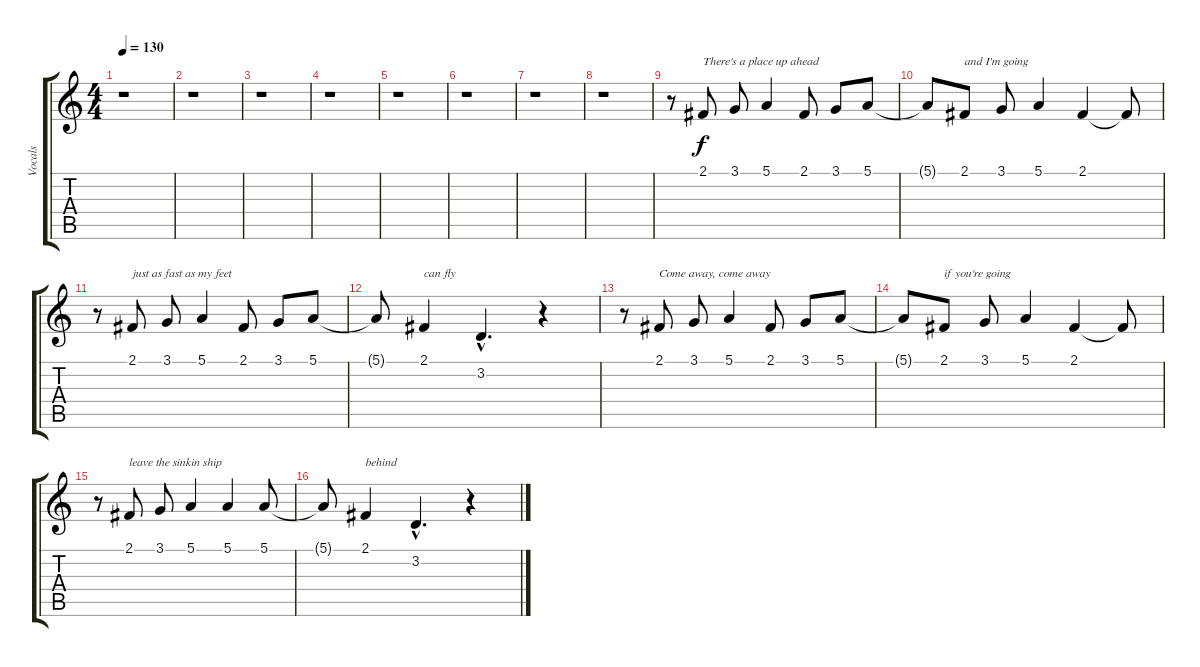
\track ("Vocals" "Vocals") {instrument lead3calliope}
\staff {score tabs}
\tuning (E4 B3 G3 D3 A2 E2) {hide}
\ts (4 4)
\tempo 130
\clef g2
\ks c
r.1{dy f instrument lead3calliope} |
r.1 |
r.1 |
r.1 |
r.1 |
r.1 |
r.1 |
r.1 |
r.8 2.1.8{txt "There's a place up ahead"} 3.1.8 5.1.4 2.1.8 3.1.8 5.1.8 |
5.1{t}.8 2.1.8{txt "and I'm going"} 3.1.8 5.1.4 2.1.4 2.1{t}.8 |
r.8 2.1.8{txt "just as fast as my feet"} 3.1.8 5.1.4 2.1.8 3.1.8 5.1.8 |
5.1{t}.8 2.1.4{txt "can fly"} 3.2{hac}.4{d} r.4 |
r.8 2.1.8{txt "Come away, come away"} 3.1.8 5.1.4 2.1.8 3.1.8 5.1.8 |
5.1{t}.8 2.1.8{txt "if you're going"} 3.1.8 5.1.4 2.1.4 2.1{t}.8 |
r.8 2.1.8{txt "leave the sinkin ship"} 3.1.8 5.1.4 5.1.4 5.1.8 |
5.1{t}.8 2.1.4{txt "behind"} 3.2{hac}.4{d} r.4
